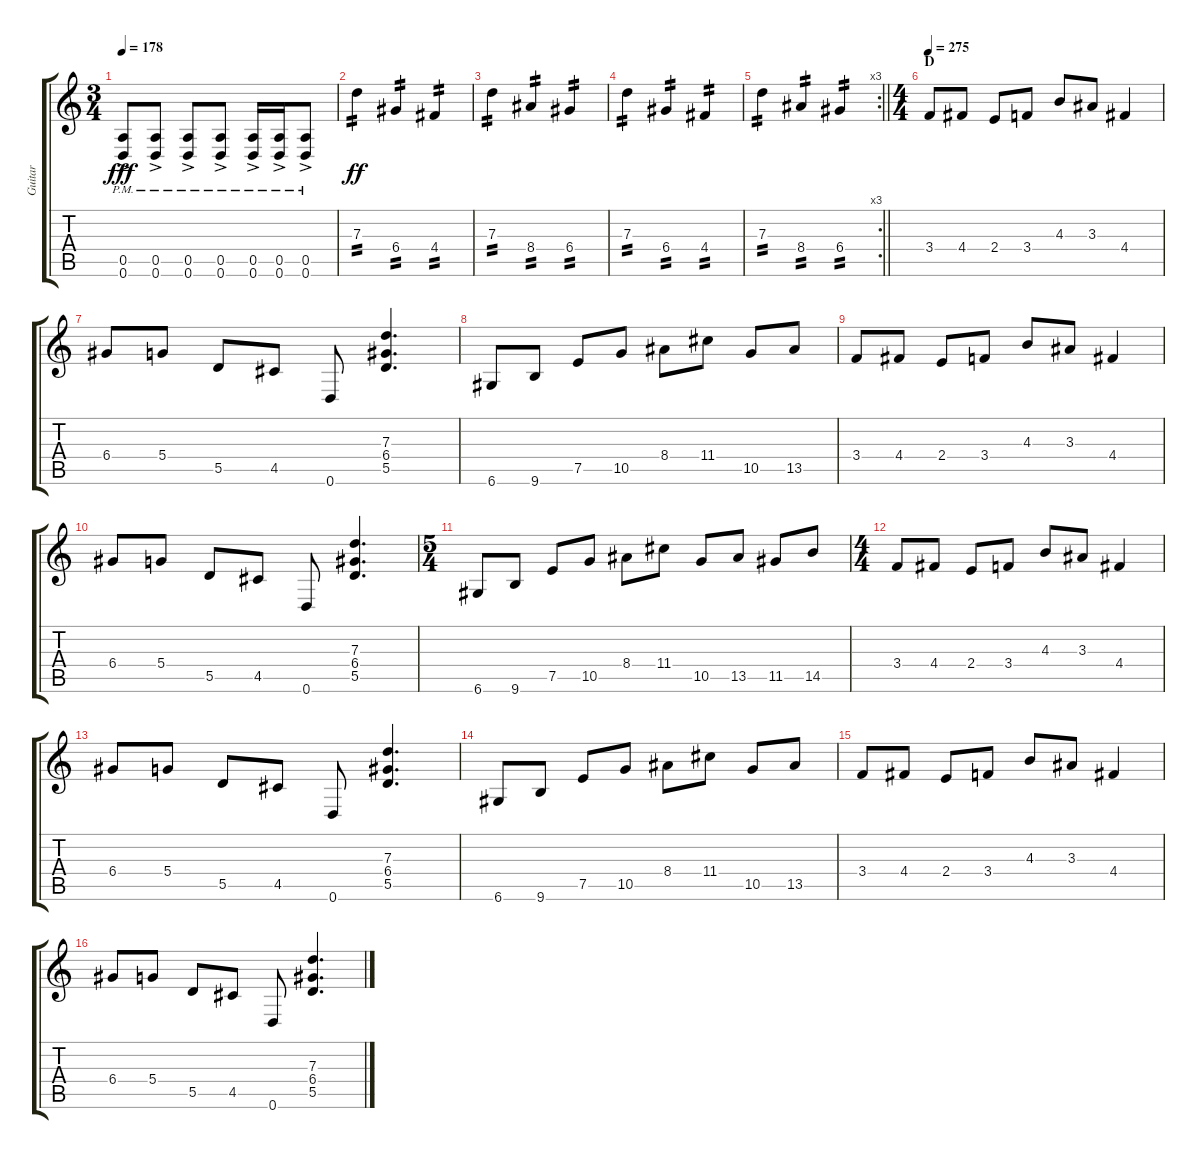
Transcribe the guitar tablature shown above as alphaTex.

\track ("Guitar" "Guitar") {instrument distortionguitar}
\staff {score tabs}
\tuning (E4 B3 G3 D3 A2 D2) {hide}
\ts (3 4)
\tempo 178
\clef g2
\ks c
(0.5{ac pm} 0.6{ac pm}).8{dy fff} (0.5{ac pm} 0.6{ac pm}).8 (0.5{ac pm} 0.6{ac pm}).8 (0.5{ac pm} 0.6{ac pm}).8 (0.5{ac pm} 0.6{ac pm}).16 (0.5{ac pm} 0.6{ac pm}).16 (0.5{ac pm} 0.6{ac pm}).8 |
7.3.4{tp 2 dy ff} 6.4.4{tp 2} 4.4.4{tp 2} |
7.3.4{tp 2} 8.4.4{tp 2} 6.4.4{tp 2} |
7.3.4{tp 2} 6.4.4{tp 2} 4.4.4{tp 2} |
\rc 3
\barLineRight lightlight
7.3.4{tp 2} 8.4.4{tp 2} 6.4.4{tp 2} |
\ts (4 4)
\section ("" "D")
\tempo 275
3.4.8 4.4.8 2.4.8 3.4.8 4.3.8 3.3.8 4.4.4 |
6.4.8 5.4.8 5.5.8 4.5.8 0.6.8 (7.3 6.4 5.5).4{d} |
6.6.8 9.6.8 7.5.8 10.5.8 8.4.8 11.4.8 10.5.8 13.5.8 |
3.4.8 4.4.8 2.4.8 3.4.8 4.3.8 3.3.8 4.4.4 |
6.4.8 5.4.8 5.5.8 4.5.8 0.6.8 (7.3 6.4 5.5).4{d} |
\ts (5 4)
6.6.8 9.6.8 7.5.8 10.5.8 8.4.8 11.4.8 10.5.8 13.5.8 11.5.8 14.5.8 |
\ts (4 4)
3.4.8 4.4.8 2.4.8 3.4.8 4.3.8 3.3.8 4.4.4 |
6.4.8 5.4.8 5.5.8 4.5.8 0.6.8 (7.3 6.4 5.5).4{d} |
6.6.8 9.6.8 7.5.8 10.5.8 8.4.8 11.4.8 10.5.8 13.5.8 |
3.4.8 4.4.8 2.4.8 3.4.8 4.3.8 3.3.8 4.4.4 |
6.4.8 5.4.8 5.5.8 4.5.8 0.6.8 (7.3 6.4 5.5).4{d}
